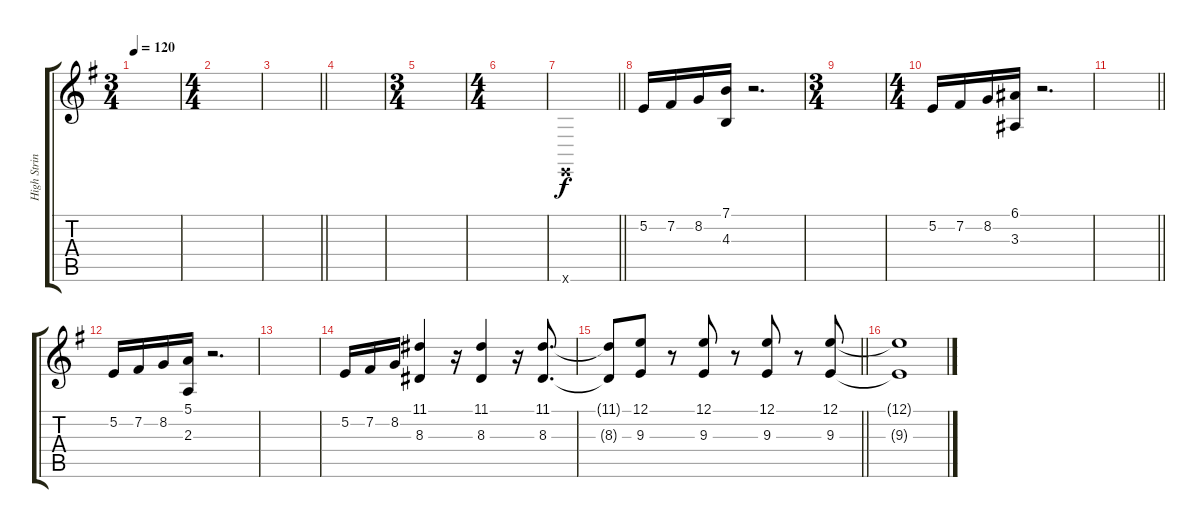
\track ("High Strings Standard" "High Strin") {instrument stringensemble1}
\staff {score tabs}
\tuning (E4 B3 G3 D3 A2 E2) {hide}
\ts (3 4)
\tempo 120
\clef g2
\ks eminor
|
\ts (4 4)
|
\barLineRight lightlight
|
\section ("" "")
|
\ts (3 4)
|
\ts (4 4)
|
\barLineRight lightlight
0.6{x}.1{volume 12} |
5.2.16 7.2.16 8.2.16 (7.1 4.3).16 r.2{d} |
\ts (3 4)
|
\ts (4 4)
5.2.16 7.2.16 8.2.16 (6.1 3.3).16 r.2{d} |
\barLineRight lightlight
|
5.2.16 7.2.16 8.2.16 (5.1 2.3).16 r.2{d} |
|
5.2.16 7.2.16 8.2.16 (11.1 8.3).4 r.16 (11.1 8.3).4 r.16 (11.1 8.3).8{d} |
\barLineRight lightlight
(11.1{t} 8.3{t}).8 (12.1 9.3).8 r.8 (12.1 9.3).8 r.8 (12.1 9.3).8 r.8 (12.1 9.3).8 |
\section ("" "")
(12.1{t} 9.3{t}).1
